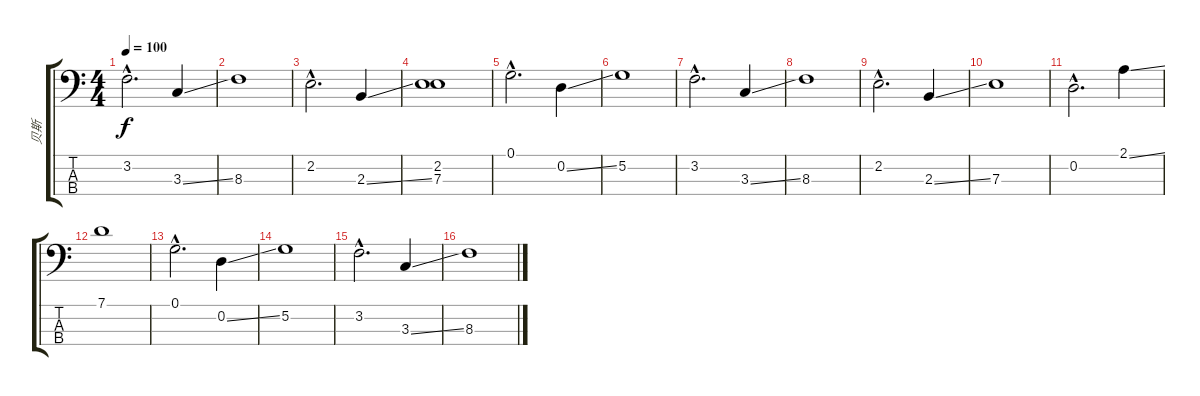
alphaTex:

\track ("贝斯" "贝斯") {instrument electricbasspick}
\staff {score tabs}
\tuning (G2 D2 A1 E1) {hide}
\ts (4 4)
\tempo 100
\clef f4
\ks c
3.2{hac}.2{d dy f} 3.3{ss}.4 |
8.3.1 |
2.2{hac}.2{d} 2.3{ss}.4 |
(2.2 7.3).1 |
0.1{hac}.2{d} 0.2{ss}.4 |
5.2.1 |
3.2{hac}.2{d} 3.3{ss}.4 |
8.3.1 |
2.2{hac}.2{d} 2.3{ss}.4 |
7.3.1 |
0.2{hac}.2{d} 2.1{ss}.4 |
7.1.1 |
0.1{hac}.2{d} 0.2{ss}.4 |
5.2.1 |
3.2{hac}.2{d} 3.3{ss}.4 |
8.3.1
